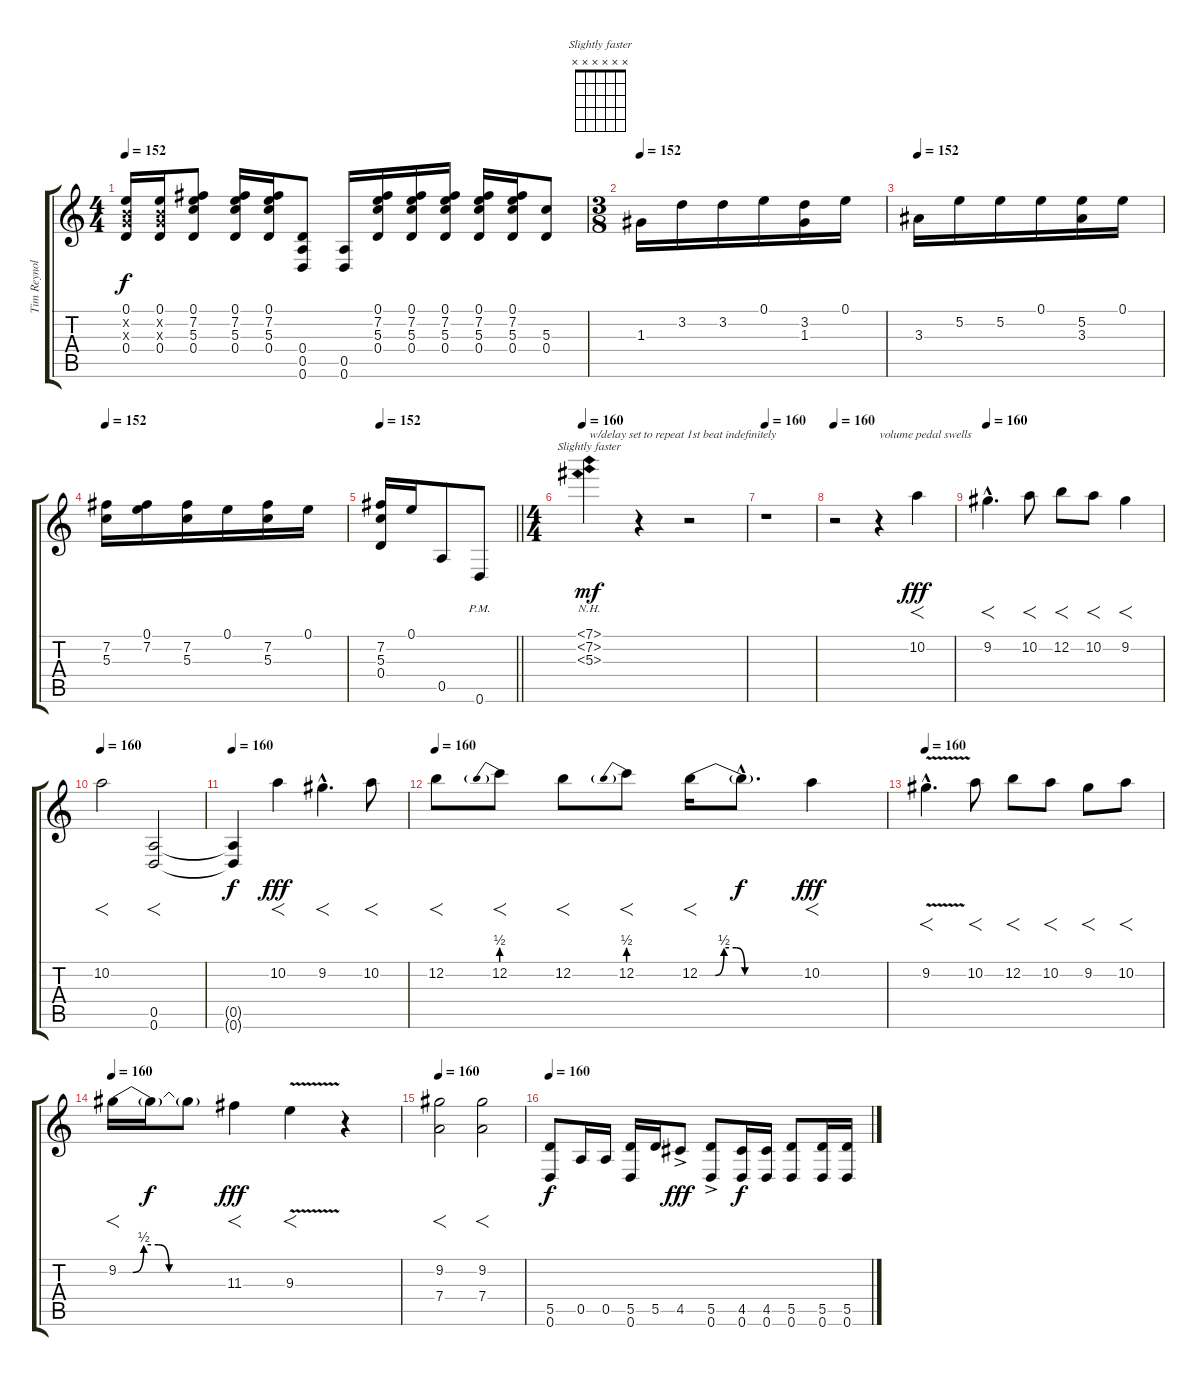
\track ("Tim Reynolds" "Tim Reynol") {instrument acousticguitarsteel}
\staff {score tabs}
\tuning (E4 B3 G3 D3 A2 D2) {hide}
\chord ("Slightly faster" x x x x x x)
\ts (4 4)
\tempo 152
\clef g2
\ks c
(0.1 0.2{x} 0.3{x} 0.4).16{dy f volume 0} (0.1 0.2{x} 0.3{x} 0.4).16 (0.1 7.2 5.3 0.4).8 (0.1 7.2 5.3 0.4).16 (0.1 7.2 5.3 0.4).16 (0.4 0.5 0.6).8 (0.5 0.6).16 (0.1 7.2 5.3 0.4).16 (0.1 7.2 5.3 0.4).16 (0.1 7.2 5.3 0.4).16 (0.1 7.2 5.3 0.4).16 (0.1 7.2 5.3 0.4).16 (5.3 0.4).8 |
\ts (3 8)
\tempo 152
1.3.16{volume 0} 3.2.16 3.2.16 0.1.16 (3.2 1.3).16 0.1.16 |
\tempo 152
3.3.16{volume 0} 5.2.16 5.2.16 0.1.16 (5.2 3.3).16 0.1.16 |
\tempo 152
(7.2 5.3).16{volume 0} (0.1 7.2).16 (7.2 5.3).16 0.1.16 (7.2 5.3).16 0.1.16 |
\tempo 152
\barLineRight lightlight
(7.2 5.3 0.4).16{volume 0} 0.1.16 0.5.8 0.6{pm}.8 |
\ts (4 4)
\tempo 160
(7.1{nh} 7.2{nh} 5.3{nh}).4{ch "Slightly faster" txt "w/delay set to repeat 1st beat indefinitely" dy mf volume 13} r.4 r.2 |
\tempo 160
r.1 |
\tempo 160
r.2{volume 16} r.4{txt "volume pedal swells"} 10.2.4{f dy fff} |
\tempo 160
9.2{hac}.4{f d volume 16} 10.2.8{f} 12.2.8{f} 10.2.8{f} 9.2.4{f} |
\tempo 160
10.2.2{f volume 16} (0.5 0.6).2{f} |
\tempo 160
(0.5{t} 0.6{t}).4{dy f volume 16} 10.2.4{f dy fff} 9.2{hac}.4{f d} 10.2.8{f} |
\tempo 160
12.2.8{f volume 16} 12.2{be (prebend 0 2 60 2)}.8{f} 12.2.8{f} 12.2{be (prebend 0 2 60 2)}.8{f} 12.2{be (custom 0 0 9 0 14 2 21 2 26 0 60 0)}.16{f} 12.2{hac t}.8{d dy f} 10.2.4{f dy fff} |
\tempo 160
9.2{v hac}.4{f d volume 16} 10.2.8{f} 12.2.8{f} 10.2.8{f} 9.2.8{f} 10.2.8{f} |
\tempo 160
9.2{be (custom 0 0 8 0 14 2 22 2 28 0 60 0)}.16{f volume 16} 9.2{t}.16{dy f} 9.2{t}.8 11.3.4{f dy fff} 9.3{v}.4{f} r.4 |
\tempo 160
(9.2 7.4).2{f volume 16} (9.2 7.4).2{f} |
\tempo 160
(5.5 0.6).8{dy f volume 13} 0.5.16 0.5.16 (5.5 0.6).16 5.5.16 4.5{ac}.8{dy fff} (5.5{ac} 0.6{ac}).8 (4.5 0.6).16{dy f} (4.5 0.6).16 (5.5 0.6).8 (5.5 0.6).16 (5.5 0.6).16
